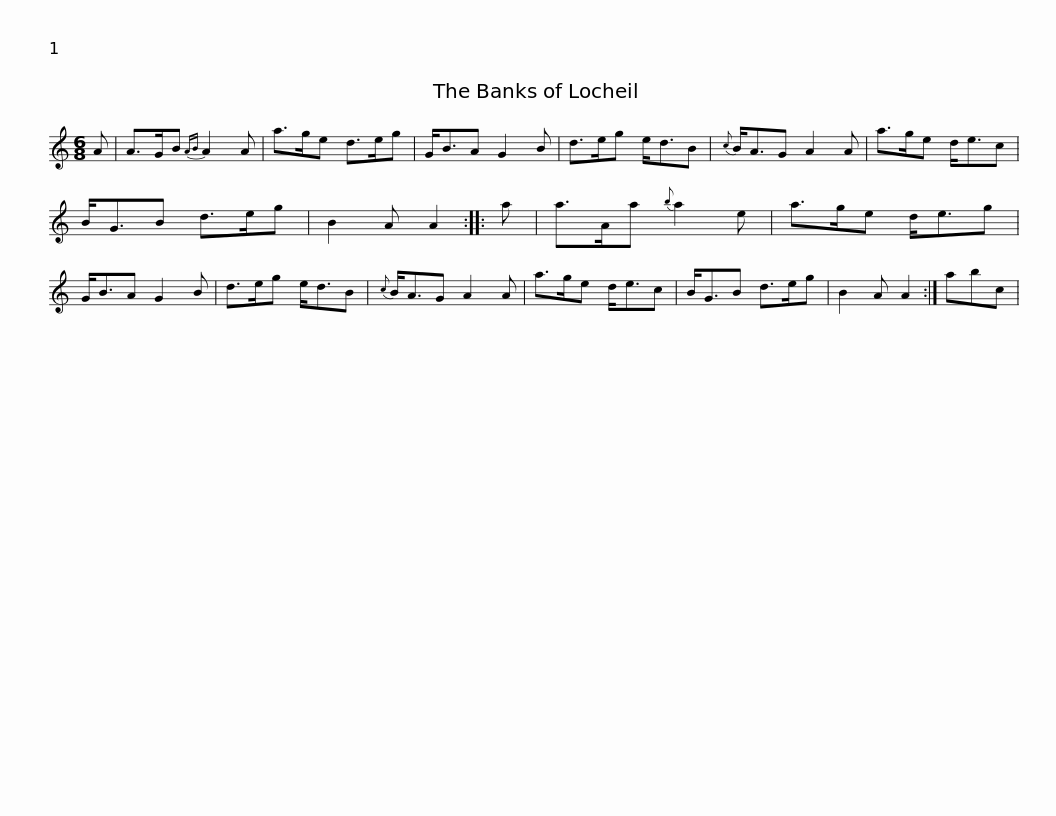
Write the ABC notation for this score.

X:1
L:1/8
M:6/8
I:linebreak $
K:C
V:1 treble
V:1
 A | A>GB{AB} A2 A | a>ge d>eg | G<BA G2 B | d>eg e<dB | %5
{c} B<AG A2 A | a>ge d<ec |$ B<GB d>eg | B2 A A2 :: a | %10
 a>Aa{b} a2 e | a>ge d<eg | G<BA G2 B | d>eg e<dB |{c} B<AG A2 A |$ %15
 a>ge d<ec | B<GB d>eg | B2 A A2 :| abc | %19
